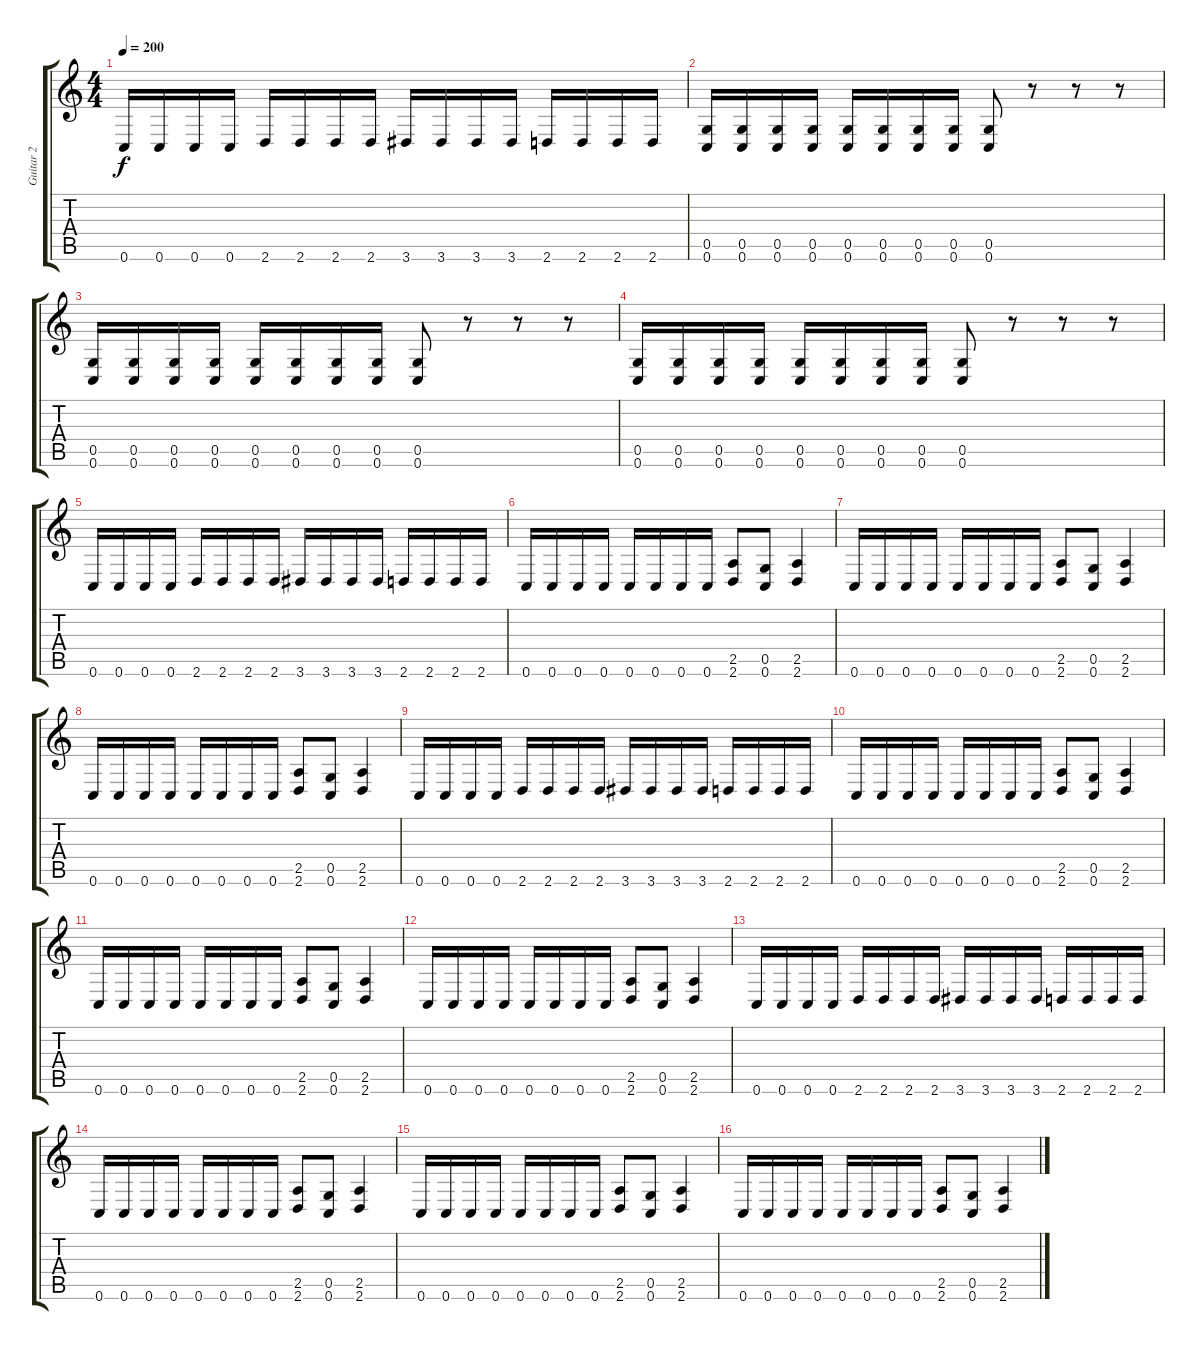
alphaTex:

\track ("Guitar 2" "Guitar 2") {instrument distortionguitar}
\staff {score tabs}
\tuning (D4 A3 F3 C3 G2 C2) {hide}
\ts (4 4)
\tempo 200
\clef g2
\ks c
0.6.16{dy f} 0.6.16 0.6.16 0.6.16 2.6.16 2.6.16 2.6.16 2.6.16 3.6.16 3.6.16 3.6.16 3.6.16 2.6.16 2.6.16 2.6.16 2.6.16 |
(0.5 0.6).16 (0.5 0.6).16 (0.5 0.6).16 (0.5 0.6).16 (0.5 0.6).16 (0.5 0.6).16 (0.5 0.6).16 (0.5 0.6).16 (0.5 0.6).8 r.8 r.8 r.8 |
(0.5 0.6).16 (0.5 0.6).16 (0.5 0.6).16 (0.5 0.6).16 (0.5 0.6).16 (0.5 0.6).16 (0.5 0.6).16 (0.5 0.6).16 (0.5 0.6).8 r.8 r.8 r.8 |
(0.5 0.6).16 (0.5 0.6).16 (0.5 0.6).16 (0.5 0.6).16 (0.5 0.6).16 (0.5 0.6).16 (0.5 0.6).16 (0.5 0.6).16 (0.5 0.6).8 r.8 r.8 r.8 |
0.6.16 0.6.16 0.6.16 0.6.16 2.6.16 2.6.16 2.6.16 2.6.16 3.6.16 3.6.16 3.6.16 3.6.16 2.6.16 2.6.16 2.6.16 2.6.16 |
0.6.16 0.6.16 0.6.16 0.6.16 0.6.16 0.6.16 0.6.16 0.6.16 (2.5 2.6).8 (0.5 0.6).8 (2.5 2.6).4 |
0.6.16 0.6.16 0.6.16 0.6.16 0.6.16 0.6.16 0.6.16 0.6.16 (2.5 2.6).8 (0.5 0.6).8 (2.5 2.6).4 |
0.6.16 0.6.16 0.6.16 0.6.16 0.6.16 0.6.16 0.6.16 0.6.16 (2.5 2.6).8 (0.5 0.6).8 (2.5 2.6).4 |
0.6.16 0.6.16 0.6.16 0.6.16 2.6.16 2.6.16 2.6.16 2.6.16 3.6.16 3.6.16 3.6.16 3.6.16 2.6.16 2.6.16 2.6.16 2.6.16 |
0.6.16 0.6.16 0.6.16 0.6.16 0.6.16 0.6.16 0.6.16 0.6.16 (2.5 2.6).8 (0.5 0.6).8 (2.5 2.6).4 |
0.6.16 0.6.16 0.6.16 0.6.16 0.6.16 0.6.16 0.6.16 0.6.16 (2.5 2.6).8 (0.5 0.6).8 (2.5 2.6).4 |
0.6.16 0.6.16 0.6.16 0.6.16 0.6.16 0.6.16 0.6.16 0.6.16 (2.5 2.6).8 (0.5 0.6).8 (2.5 2.6).4 |
0.6.16 0.6.16 0.6.16 0.6.16 2.6.16 2.6.16 2.6.16 2.6.16 3.6.16 3.6.16 3.6.16 3.6.16 2.6.16 2.6.16 2.6.16 2.6.16 |
0.6.16 0.6.16 0.6.16 0.6.16 0.6.16 0.6.16 0.6.16 0.6.16 (2.5 2.6).8 (0.5 0.6).8 (2.5 2.6).4 |
0.6.16 0.6.16 0.6.16 0.6.16 0.6.16 0.6.16 0.6.16 0.6.16 (2.5 2.6).8 (0.5 0.6).8 (2.5 2.6).4 |
0.6.16 0.6.16 0.6.16 0.6.16 0.6.16 0.6.16 0.6.16 0.6.16 (2.5 2.6).8 (0.5 0.6).8 (2.5 2.6).4
